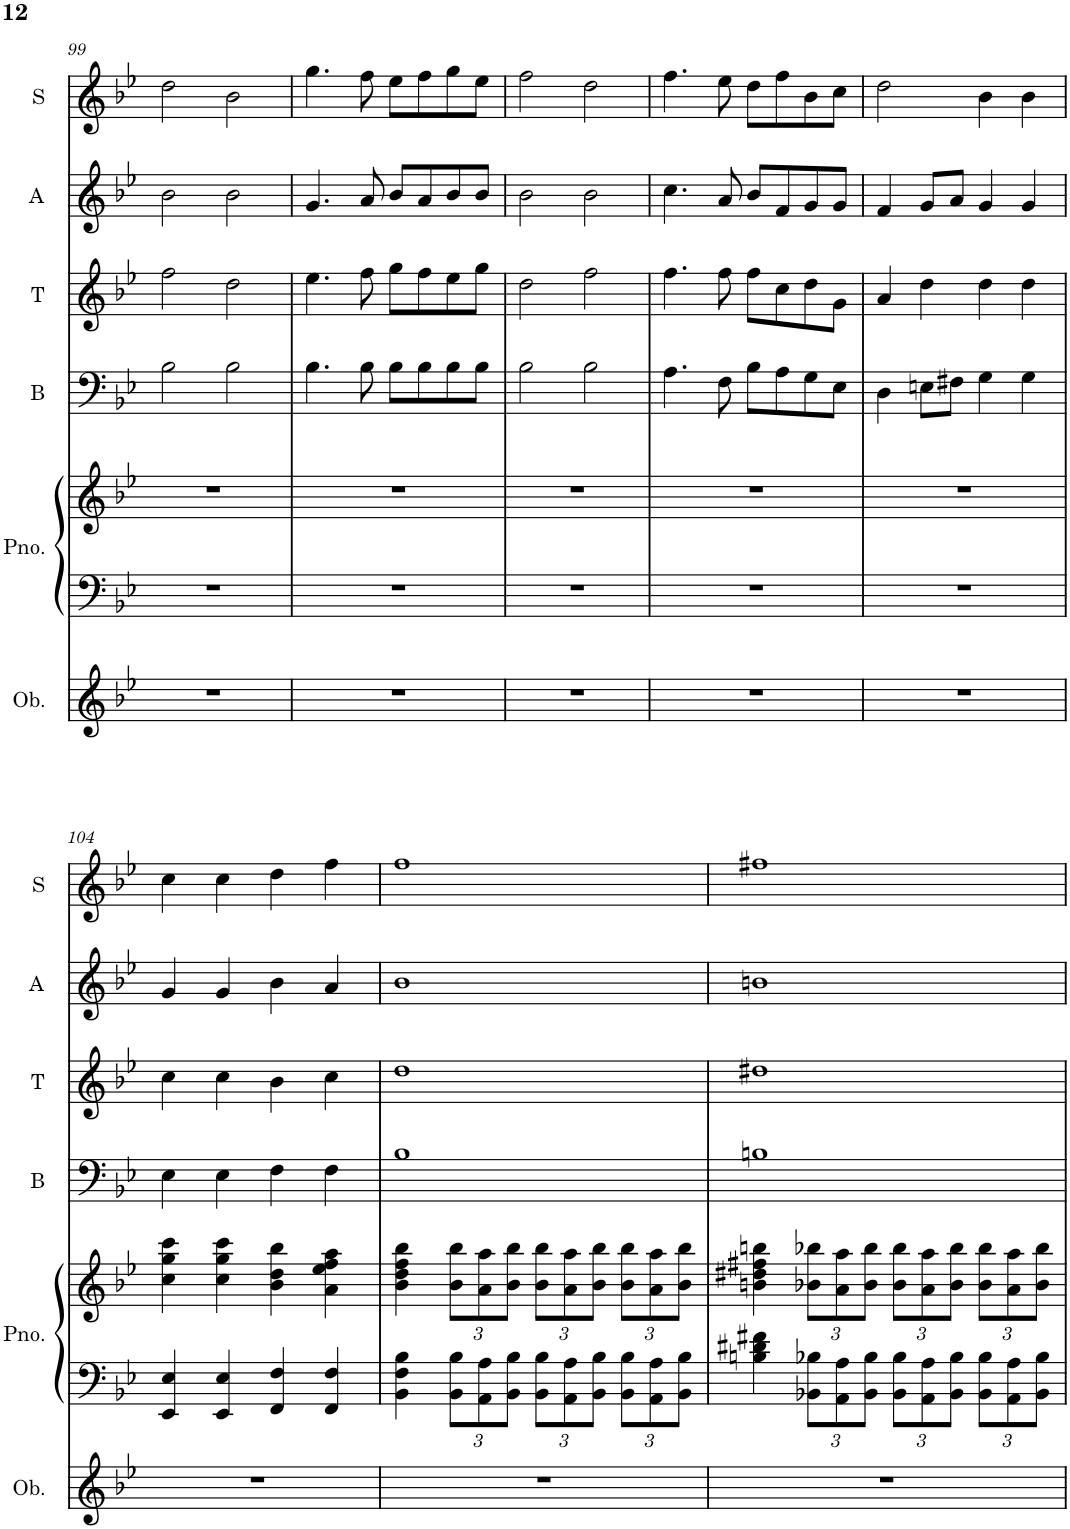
**kern	**kern	**kern	**kern	**kern	**kern	**kern
*part6	*part5	*part5	*part4	*part3	*part2	*part1
*staff7	*staff6	*staff5	*staff4	*staff3	*staff2	*staff1
*I"Oboe	*I"Piano	*	*I"Bass	*I"Tenor	*I"Alto	*I"Soprano
*I'Ob.	*I'Pno.	*	*I'B	*I'T	*I'A	*I'S
!!LO:PB:g=z
*clefG2	*clefF4	*clefG2	*clefF4	*clefG2	*clefG2	*clefG2
*k[b-e-]	*k[b-e-]	*k[b-e-]	*k[b-e-]	*k[b-e-]	*k[b-e-]	*k[b-e-]
*M4/4	*M4/4	*M4/4	*M4/4	*M4/4	*M4/4	*M4/4
=99	=99	=99	=99	=99	=99	=99
1r	1r	1r	2B-\	2ff\	2b-\	2dd\
.	.	.	2B-\	2dd\	2b-\	2b-\
=100	=100	=100	=100	=100	=100	=100
1r	1r	1r	4.B-\	4.ee-\	4.g/	4.gg\
.	.	.	8B-\	8ff\	8a/	8ff\
.	.	.	8B-\L	8gg\L	8b-/L	8ee-\L
.	.	.	8B-\	8ff\	8a/	8ff\
.	.	.	8B-\	8ee-\	8b-/	8gg\
.	.	.	8B-\J	8gg\J	8b-/J	8ee-\J
=101	=101	=101	=101	=101	=101	=101
1r	1r	1r	2B-\	2dd\	2b-\	2ff\
.	.	.	2B-\	2ff\	2b-\	2dd\
=102	=102	=102	=102	=102	=102	=102
1r	1r	1r	4.A\	4.ff\	4.cc\	4.ff\
.	.	.	8F\	8ff\	8a/	8ee-\
.	.	.	8B-\L	8ff\L	8b-/L	8dd\L
.	.	.	8A\	8cc\	8f/	8ff\
.	.	.	8G\	8dd\	8g/	8b-\
.	.	.	8E-\J	8g\J	8g/J	8cc\J
=103	=103	=103	=103	=103	=103	=103
1r	1r	1r	4D\	4a/	4f/	2dd\
.	.	.	8En\L	4dd\	8g/L	.
.	.	.	8F#X\J	.	8a/J	.
.	.	.	4G\	4dd\	4g/	4b-\
.	.	.	4G\	4dd\	4g/	4b-\
!!LO:LB:g=z
=104	=104	=104	=104	=104	=104	=104
1r	4EE-/ 4E-/	4cc\ 4gg\ 4ccc\	4E-\	4cc\	4g/	4cc\
.	4EE-/ 4E-/	4cc\ 4gg\ 4ccc\	4E-\	4cc\	4g/	4cc\
.	4FF/ 4F/	4b-\ 4dd\ 4bb-\	4F\	4b-\	4b-\	4dd\
.	4FF/ 4F/	4a\ 4ee-\ 4ff\ 4aa\	4F\	4cc\	4a/	4ff\
=105	=105	=105	=105	=105	=105	=105
1r	4BB-\ 4F\ 4B-\	4b-\ 4dd\ 4ff\ 4bb-\	1B-	1dd	1b-	1ff
*	*Xbrackettup	*Xbrackettup	*	*	*	*
.	12BB-\ 12B-\L	12b-\ 12bb-\L	.	.	.	.
.	12AA\ 12A\	12a\ 12aa\	.	.	.	.
.	12BB-\ 12B-\J	12b-\ 12bb-\J	.	.	.	.
.	12BB-\ 12B-\L	12b-\ 12bb-\L	.	.	.	.
.	12AA\ 12A\	12a\ 12aa\	.	.	.	.
.	12BB-\ 12B-\J	12b-\ 12bb-\J	.	.	.	.
.	12BB-\ 12B-\L	12b-\ 12bb-\L	.	.	.	.
.	12AA\ 12A\	12a\ 12aa\	.	.	.	.
.	12BB-\ 12B-\J	12b-\ 12bb-\J	.	.	.	.
=106	=106	=106	=106	=106	=106	=106
1r	4Bn\ 4d#X\ 4f#X\	4bn\ 4dd#X\ 4ff#X\ 4bbn\	1Bn	1dd#X	1bn	1ff#X
.	12BB-X\ 12B-X\L	12b-X\ 12bb-X\L	.	.	.	.
.	12AA\ 12A\	12a\ 12aa\	.	.	.	.
.	12BB-\ 12B-\J	12b-\ 12bb-\J	.	.	.	.
.	12BB-\ 12B-\L	12b-\ 12bb-\L	.	.	.	.
.	12AA\ 12A\	12a\ 12aa\	.	.	.	.
.	12BB-\ 12B-\J	12b-\ 12bb-\J	.	.	.	.
.	12BB-\ 12B-\L	12b-\ 12bb-\L	.	.	.	.
.	12AA\ 12A\	12a\ 12aa\	.	.	.	.
.	12BB-\ 12B-\J	12b-\ 12bb-\J	.	.	.	.
=	=	=	=	=	=	=
*-	*-	*-	*-	*-	*-	*-
